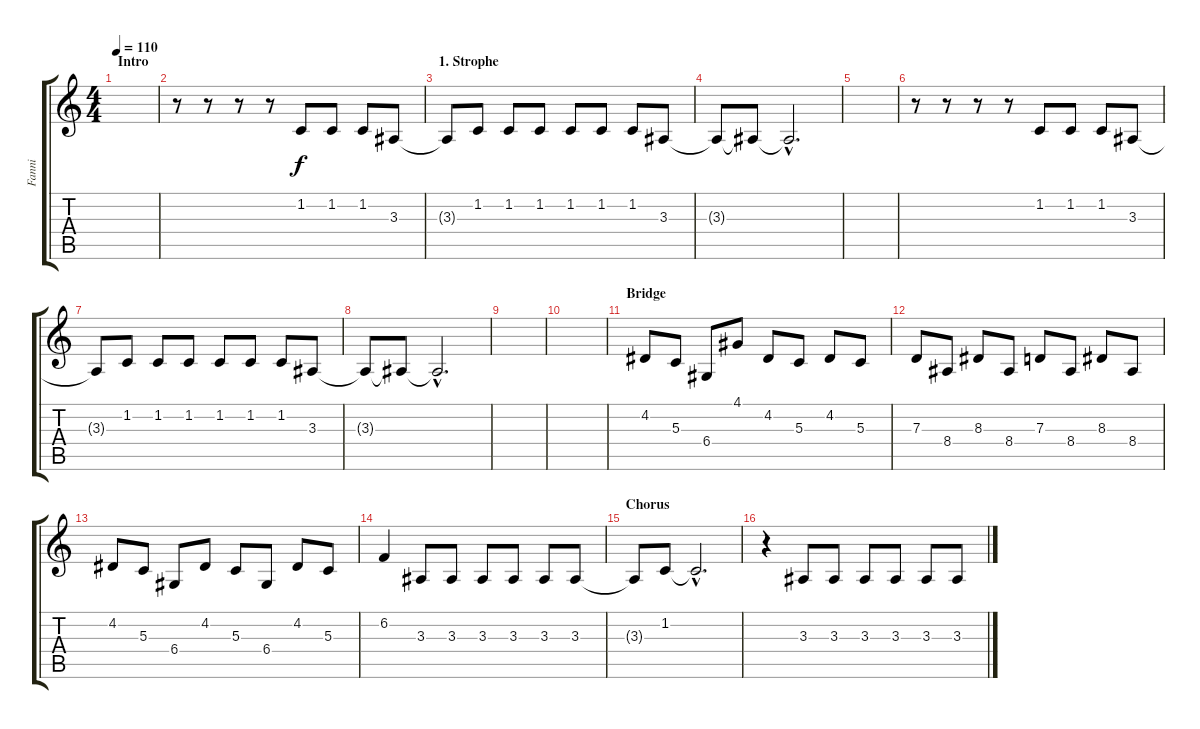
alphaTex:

\track ("Fanni" "Fanni") {instrument brightacousticpiano}
\staff {score tabs}
\tuning (E4 B3 G3 D3 A2 E2) {hide}
\ts (4 4)
\section ("" "Intro")
\tempo 110
\clef g2
\ks c
|
r.8 r.8 r.8 r.8 1.2.8 1.2.8 1.2.8 3.3.8 |
\section ("" "1. Strophe")
3.3{t}.8 1.2.8 1.2.8 1.2.8 1.2.8 1.2.8 1.2.8 3.3.8 |
3.3{t}.8 3.3{t}.8 3.3{hac t}.2{d} |
|
r.8 r.8 r.8 r.8 1.2.8 1.2.8 1.2.8 3.3.8 |
3.3{t}.8 1.2.8 1.2.8 1.2.8 1.2.8 1.2.8 1.2.8 3.3.8 |
3.3{t}.8 3.3{t}.8 3.3{hac t}.2{d} |
|
|
\section ("" "Bridge")
4.2.8 5.3.8 6.4.8 4.1.8 4.2.8 5.3.8 4.2.8 5.3.8 |
7.3.8 8.4.8 8.3.8 8.4.8 7.3.8 8.4.8 8.3.8 8.4.8 |
4.2.8 5.3.8 6.4.8 4.2.8 5.3.8 6.4.8 4.2.8 5.3.8 |
6.2.4 3.3.8 3.3.8 3.3.8 3.3.8 3.3.8 3.3.8 |
\section ("" "Chorus")
3.3{t}.8 1.2.8 1.2{hac t}.2{d} |
r.4 3.3.8 3.3.8 3.3.8 3.3.8 3.3.8 3.3.8
